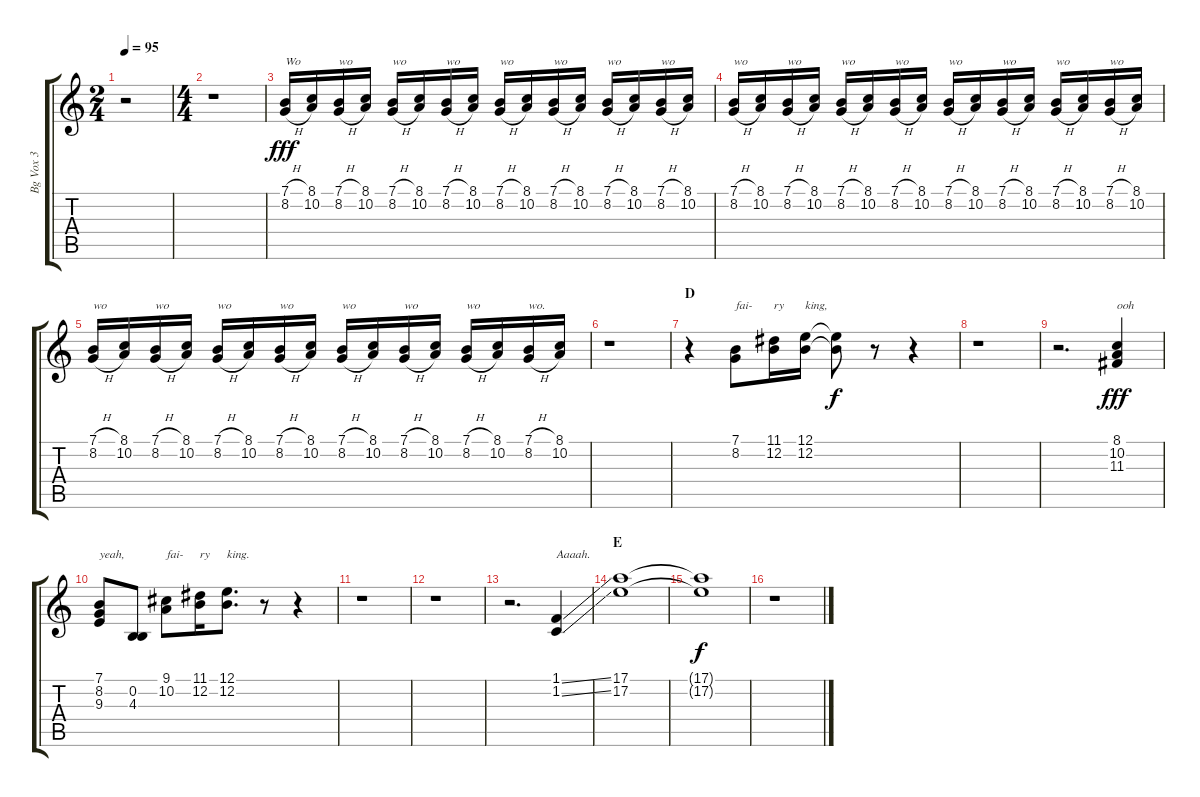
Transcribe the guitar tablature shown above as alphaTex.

\track ("Bg Vox 3" "Bg Vox 3") {instrument choiraahs}
\staff {score tabs}
\tuning (E4 B3 G3 D3 A2 E2) {hide}
\ts (2 4)
\tempo 95
\clef g2
\ks c
r.2{dy fff} |
\ts (4 4)
r.1 |
(7.1{h} 8.2{h}).16{txt "Wo"} (8.1 10.2).16 (7.1{h} 8.2{h}).16{txt "wo"} (8.1 10.2).16 (7.1{h} 8.2{h}).16{txt "wo"} (8.1 10.2).16 (7.1{h} 8.2{h}).16{txt "wo"} (8.1 10.2).16 (7.1{h} 8.2{h}).16{txt "wo"} (8.1 10.2).16 (7.1{h} 8.2{h}).16{txt "wo"} (8.1 10.2).16 (7.1{h} 8.2{h}).16{txt "wo"} (8.1 10.2).16 (7.1{h} 8.2{h}).16{txt "wo"} (8.1 10.2).16 |
(7.1{h} 8.2{h}).16{txt "wo" volume 5} (8.1 10.2).16 (7.1{h} 8.2{h}).16{txt "wo"} (8.1 10.2).16 (7.1{h} 8.2{h}).16{txt "wo"} (8.1 10.2).16 (7.1{h} 8.2{h}).16{txt "wo"} (8.1 10.2).16 (7.1{h} 8.2{h}).16{txt "wo"} (8.1 10.2).16 (7.1{h} 8.2{h}).16{txt "wo"} (8.1 10.2).16 (7.1{h} 8.2{h}).16{txt "wo"} (8.1 10.2).16 (7.1{h} 8.2{h}).16{txt "wo"} (8.1 10.2).16 |
(7.1{h} 8.2{h}).16{txt "wo"} (8.1 10.2).16 (7.1{h} 8.2{h}).16{txt "wo"} (8.1 10.2).16 (7.1{h} 8.2{h}).16{txt "wo"} (8.1 10.2).16 (7.1{h} 8.2{h}).16{txt "wo"} (8.1 10.2).16 (7.1{h} 8.2{h}).16{txt "wo"} (8.1 10.2).16 (7.1{h} 8.2{h}).16{txt "wo"} (8.1 10.2).16 (7.1{h} 8.2{h}).16{txt "wo"} (8.1 10.2).16 (7.1{h} 8.2{h}).16{txt "wo."} (8.1 10.2).16 |
r.1 |
\section ("" "D")
r.4{volume 13} (7.1 8.2).8{txt "fai-"} (11.1 12.2).16{txt "ry"} (12.1 12.2).16{txt "king,"} (12.1{t} 12.2{t}).8{dy f} r.8 r.4 |
r.1 |
r.2{d} (8.1 10.2 11.3).4{txt "ooh" dy fff} |
(7.1 8.2 9.3).8{txt "yeah,"} (0.2 4.3).8 (9.1 10.2).8{txt "fai-"} (11.1 12.2).16{txt "ry"} (12.1 12.2).8{d txt "king."} r.8 r.4 |
r.1 |
r.1 |
r.2{d} (1.1{ss} 1.2{ss}).4{txt "Aaaah."} |
\section ("" "E")
(17.1 17.2).1 |
(17.1{t} 17.2{t}).1{dy f} |
r.1
